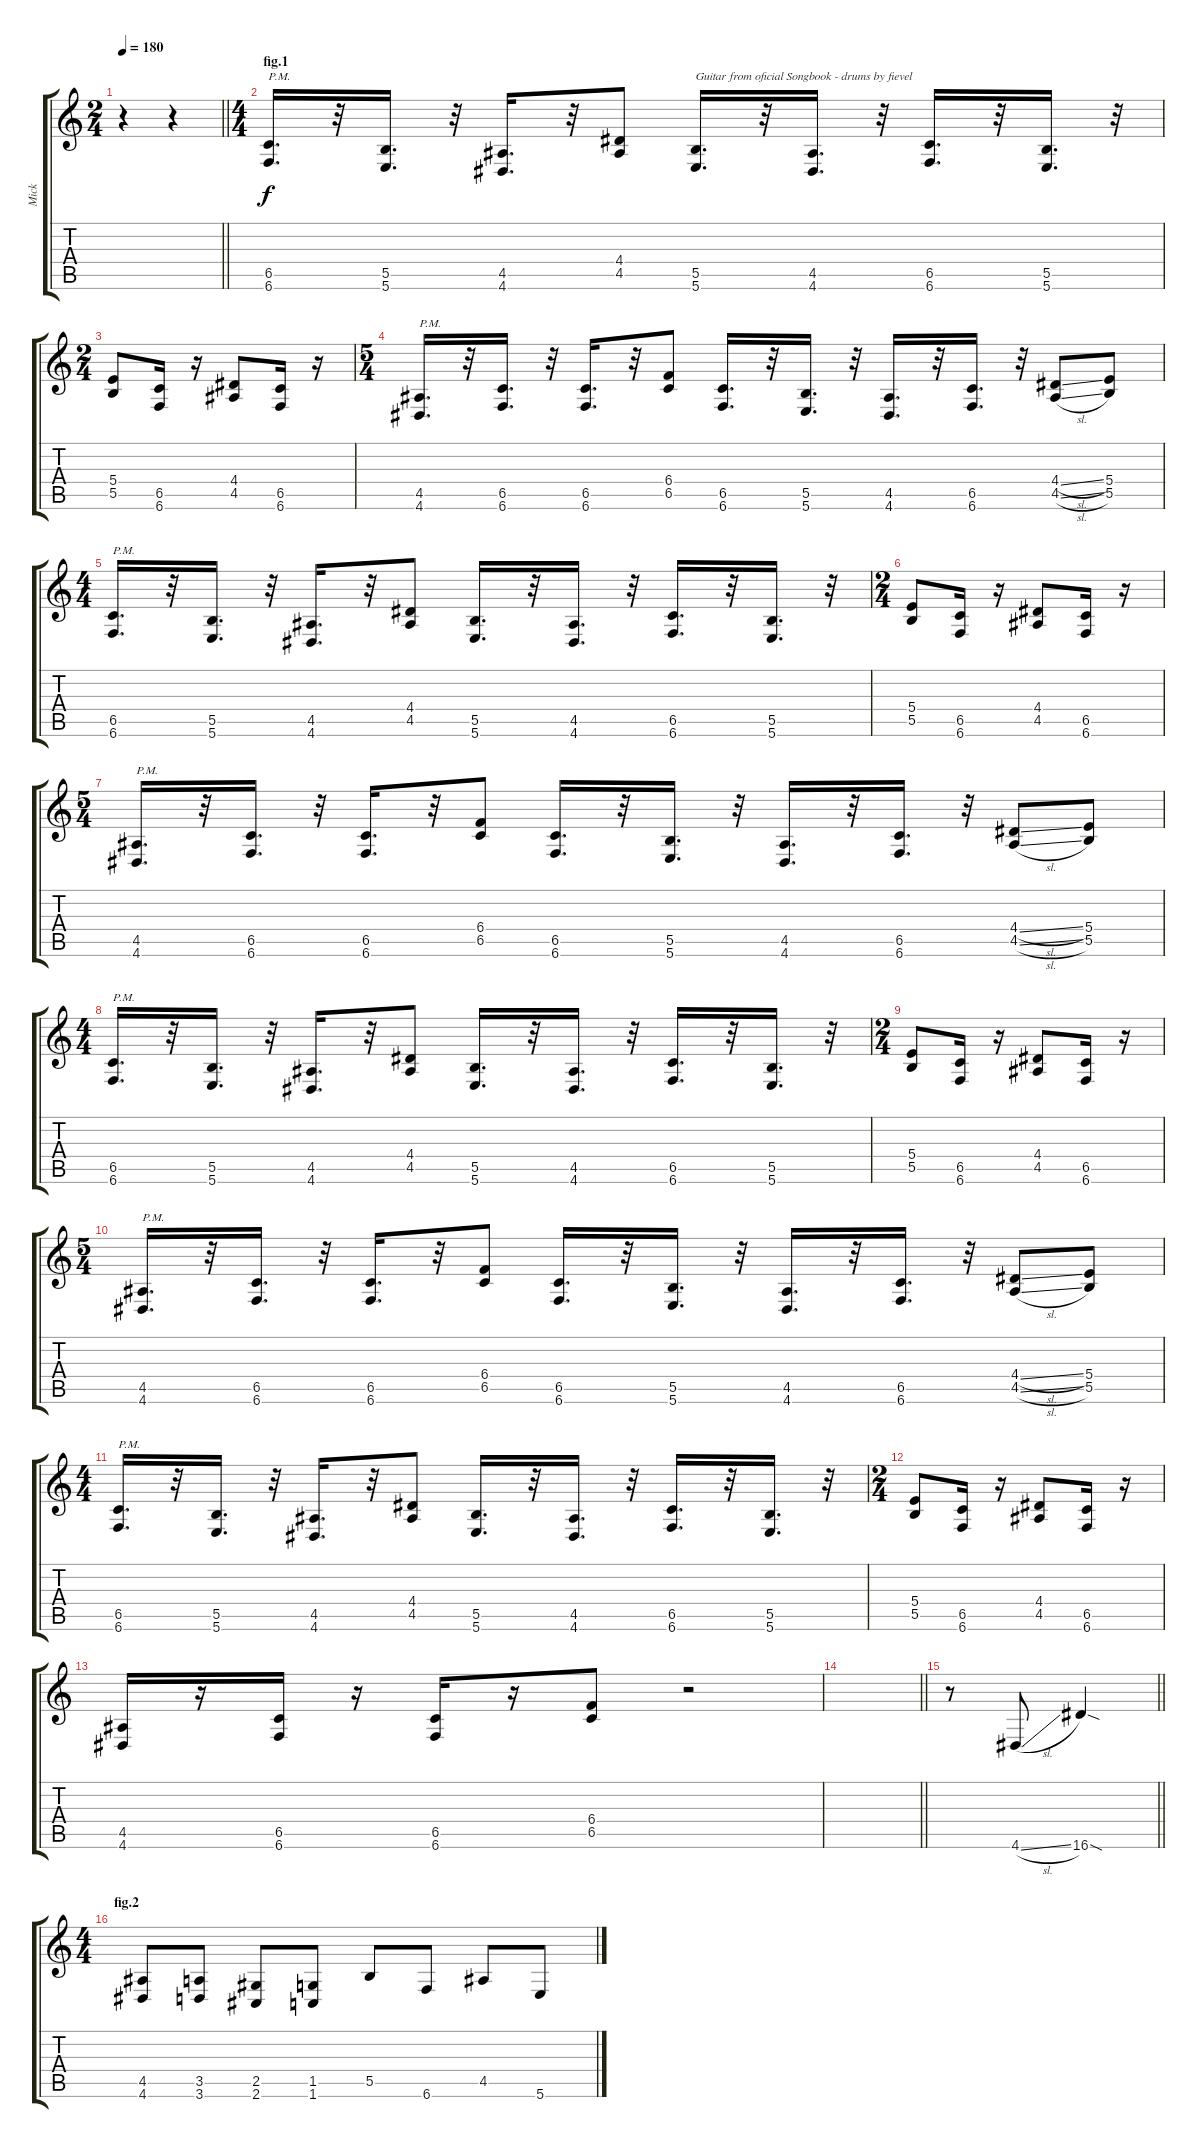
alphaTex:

\track ("Mick" "Mick") {instrument distortionguitar}
\staff {score tabs}
\tuning (Db4 Ab3 E3 B2 Gb2 B1) {hide}
\ts (2 4)
\tempo 180
\clef g2
\barLineRight lightlight
\ks c
r.4{dy f instrument distortionguitar} r.4 |
\ts (4 4)
\section ("" "fig.1")
(6.5 6.6).16{d txt "P.M."} r.32 (5.5 5.6).16{d} r.32 (4.5 4.6).16{d} r.32 (4.4 4.5).8 (5.5 5.6).16{d txt "Guitar from oficial Songbook - drums by fievel"} r.32 (4.5 4.6).16{d} r.32 (6.5 6.6).16{d} r.32 (5.5 5.6).16{d} r.32 |
\ts (2 4)
(5.4 5.5).8 (6.5 6.6).16 r.16 (4.4 4.5).8 (6.5 6.6).16 r.16 |
\ts (5 4)
(4.5 4.6).16{d txt "P.M."} r.32 (6.5 6.6).16{d} r.32 (6.5 6.6).16{d} r.32 (6.4 6.5).8 (6.5 6.6).16{d} r.32 (5.5 5.6).16{d} r.32 (4.5 4.6).16{d} r.32 (6.5 6.6).16{d} r.32 (4.4{sl} 4.5{sl}).8 (5.4 5.5).8 |
\ts (4 4)
(6.5 6.6).16{d txt "P.M."} r.32 (5.5 5.6).16{d} r.32 (4.5 4.6).16{d} r.32 (4.4 4.5).8 (5.5 5.6).16{d} r.32 (4.5 4.6).16{d} r.32 (6.5 6.6).16{d} r.32 (5.5 5.6).16{d} r.32 |
\ts (2 4)
(5.4 5.5).8 (6.5 6.6).16 r.16 (4.4 4.5).8 (6.5 6.6).16 r.16 |
\ts (5 4)
(4.5 4.6).16{d txt "P.M."} r.32 (6.5 6.6).16{d} r.32 (6.5 6.6).16{d} r.32 (6.4 6.5).8 (6.5 6.6).16{d} r.32 (5.5 5.6).16{d} r.32 (4.5 4.6).16{d} r.32 (6.5 6.6).16{d} r.32 (4.4{sl} 4.5{sl}).8 (5.4 5.5).8 |
\ts (4 4)
(6.5 6.6).16{d txt "P.M."} r.32 (5.5 5.6).16{d} r.32 (4.5 4.6).16{d} r.32 (4.4 4.5).8 (5.5 5.6).16{d} r.32 (4.5 4.6).16{d} r.32 (6.5 6.6).16{d} r.32 (5.5 5.6).16{d} r.32 |
\ts (2 4)
(5.4 5.5).8 (6.5 6.6).16 r.16 (4.4 4.5).8 (6.5 6.6).16 r.16 |
\ts (5 4)
(4.5 4.6).16{d txt "P.M."} r.32 (6.5 6.6).16{d} r.32 (6.5 6.6).16{d} r.32 (6.4 6.5).8 (6.5 6.6).16{d} r.32 (5.5 5.6).16{d} r.32 (4.5 4.6).16{d} r.32 (6.5 6.6).16{d} r.32 (4.4{sl} 4.5{sl}).8 (5.4 5.5).8 |
\ts (4 4)
(6.5 6.6).16{d txt "P.M."} r.32 (5.5 5.6).16{d} r.32 (4.5 4.6).16{d} r.32 (4.4 4.5).8 (5.5 5.6).16{d} r.32 (4.5 4.6).16{d} r.32 (6.5 6.6).16{d} r.32 (5.5 5.6).16{d} r.32 |
\ts (2 4)
(5.4 5.5).8 (6.5 6.6).16 r.16 (4.4 4.5).8 (6.5 6.6).16 r.16 |
(4.5 4.6).16 r.16 (6.5 6.6).16 r.16 (6.5 6.6).16 r.16 (6.4 6.5).8 r.2 |
\barLineRight lightlight
|
\barLineRight lightlight
r.8 4.6{sl}.8 16.6{sod}.4 |
\ts (4 4)
\section ("" "fig.2")
(4.5 4.6).8 (3.5 3.6).8 (2.5 2.6).8 (1.5 1.6).8 5.5.8 6.6.8 4.5.8 5.6.8
